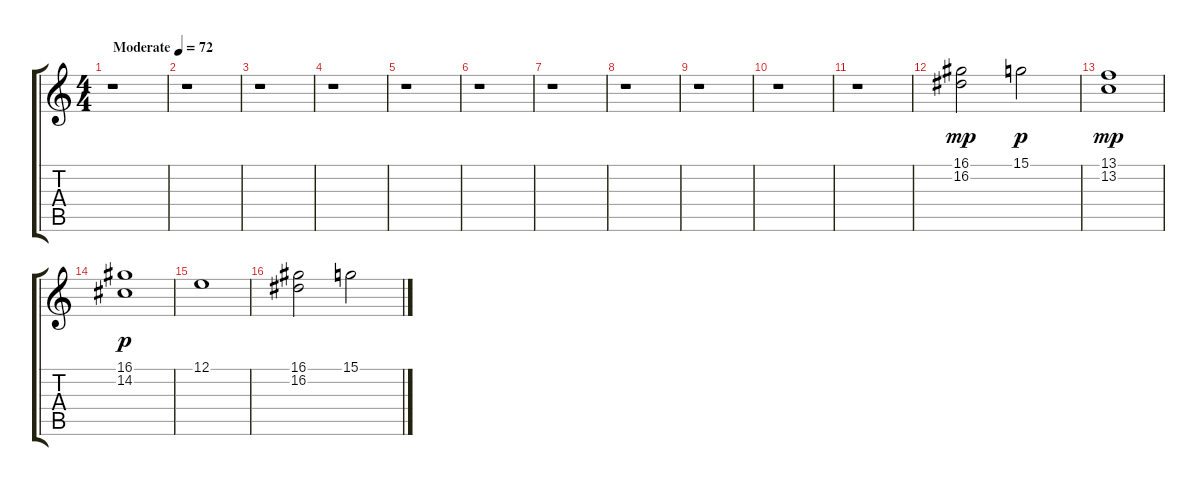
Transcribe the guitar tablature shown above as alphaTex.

\track "" {instrument percussiveorgan}
\staff {score tabs}
\tuning (E4 B3 G3 D3 A2 E2) {hide}
\ts (4 4)
\tempo (72 "Moderate")
\clef g2
\ks c
r.1{dy mp instrument percussiveorgan} |
r.1 |
r.1 |
r.1 |
r.1 |
r.1 |
r.1 |
r.1 |
r.1 |
r.1 |
r.1 |
(16.1 16.2).2{volume 16} 15.1.2{dy p} |
(13.1 13.2).1{dy mp} |
(16.1 14.2).1{dy p} |
12.1.1 |
(16.1 16.2).2 15.1.2
